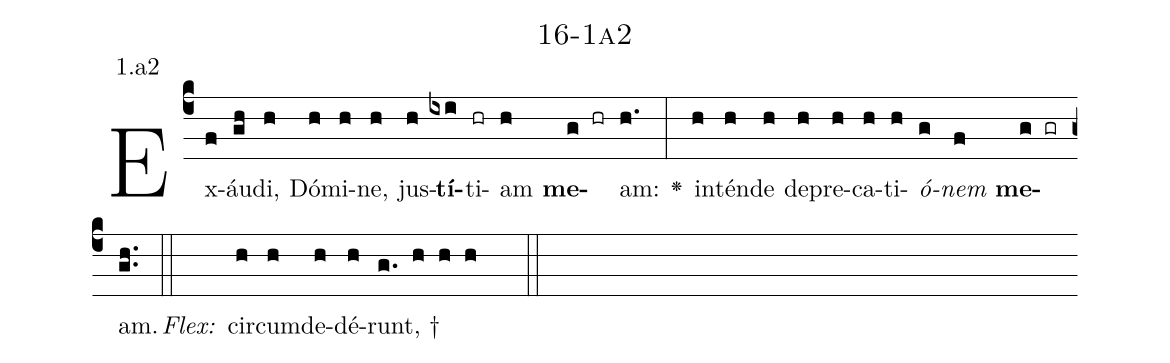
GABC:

name: 16-1a2;
annotation: 1.a2;
%%
(c4)Ex(f)áu(gh)di,(h) Dó(h)mi(h)ne,(h) jus(h)<b>tí</b>(ixi)ti(hr)am(h) <b>me</b>(g hr)am:(h.) <v>\greheightstar</v>(:) in(h)tén(h)de(h) de(h)pre(h)ca(h)ti(h)<i>ó</i>(g)<i>nem</i>(f) <b>me</b>(g gr)am.(gh..) (::)
<i>Flex:</i>()  cir(h)cum(h)de(h)dé(h)runt, †(g. h h h  ::)

%E(h) u(h) o(g) u(f) a(g) e.(gh..) (::)
